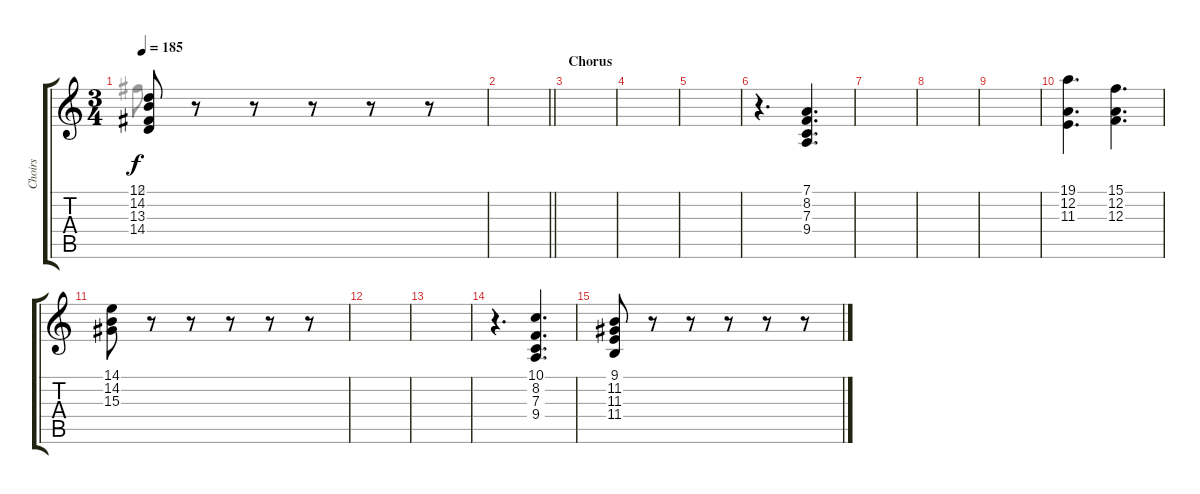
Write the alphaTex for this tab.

\track ("Choirs" "Choirs") {instrument choiraahs}
\staff {score tabs}
\tuning (D4 A3 F3 C3 G2 D2) {hide}
\voice
\ts (3 4)
\tempo 185
\clef g2
\ks c
(12.1 14.2 13.3 14.4).8{dy f} r.8 r.8 r.8 r.8 r.8 |
\barLineRight lightlight
|
\section ("" "Chorus")
|
|
|
r.4{d} (7.1 8.2 7.3 9.4).4{d} |
|
|
|
(19.1 12.2 11.3).4{d} (15.1 12.2 12.3).4{d} |
(14.1 14.2 15.3).8 r.8 r.8 r.8 r.8 r.8 |
|
|
r.4{d} (10.1 8.2 7.3 9.4).4{d} |
(9.1 11.2 11.3 11.4).8 r.8 r.8 r.8 r.8 r.8 |
\voice
\clef g2
\ottava regular
\simile none
\ks c
16.1.8{dy f} r.8 r.8 r.8 r.8 r.8 |
\barLineRight lightlight
|
|
|
|
|
|
|
|
|
|
|
|
|
|
